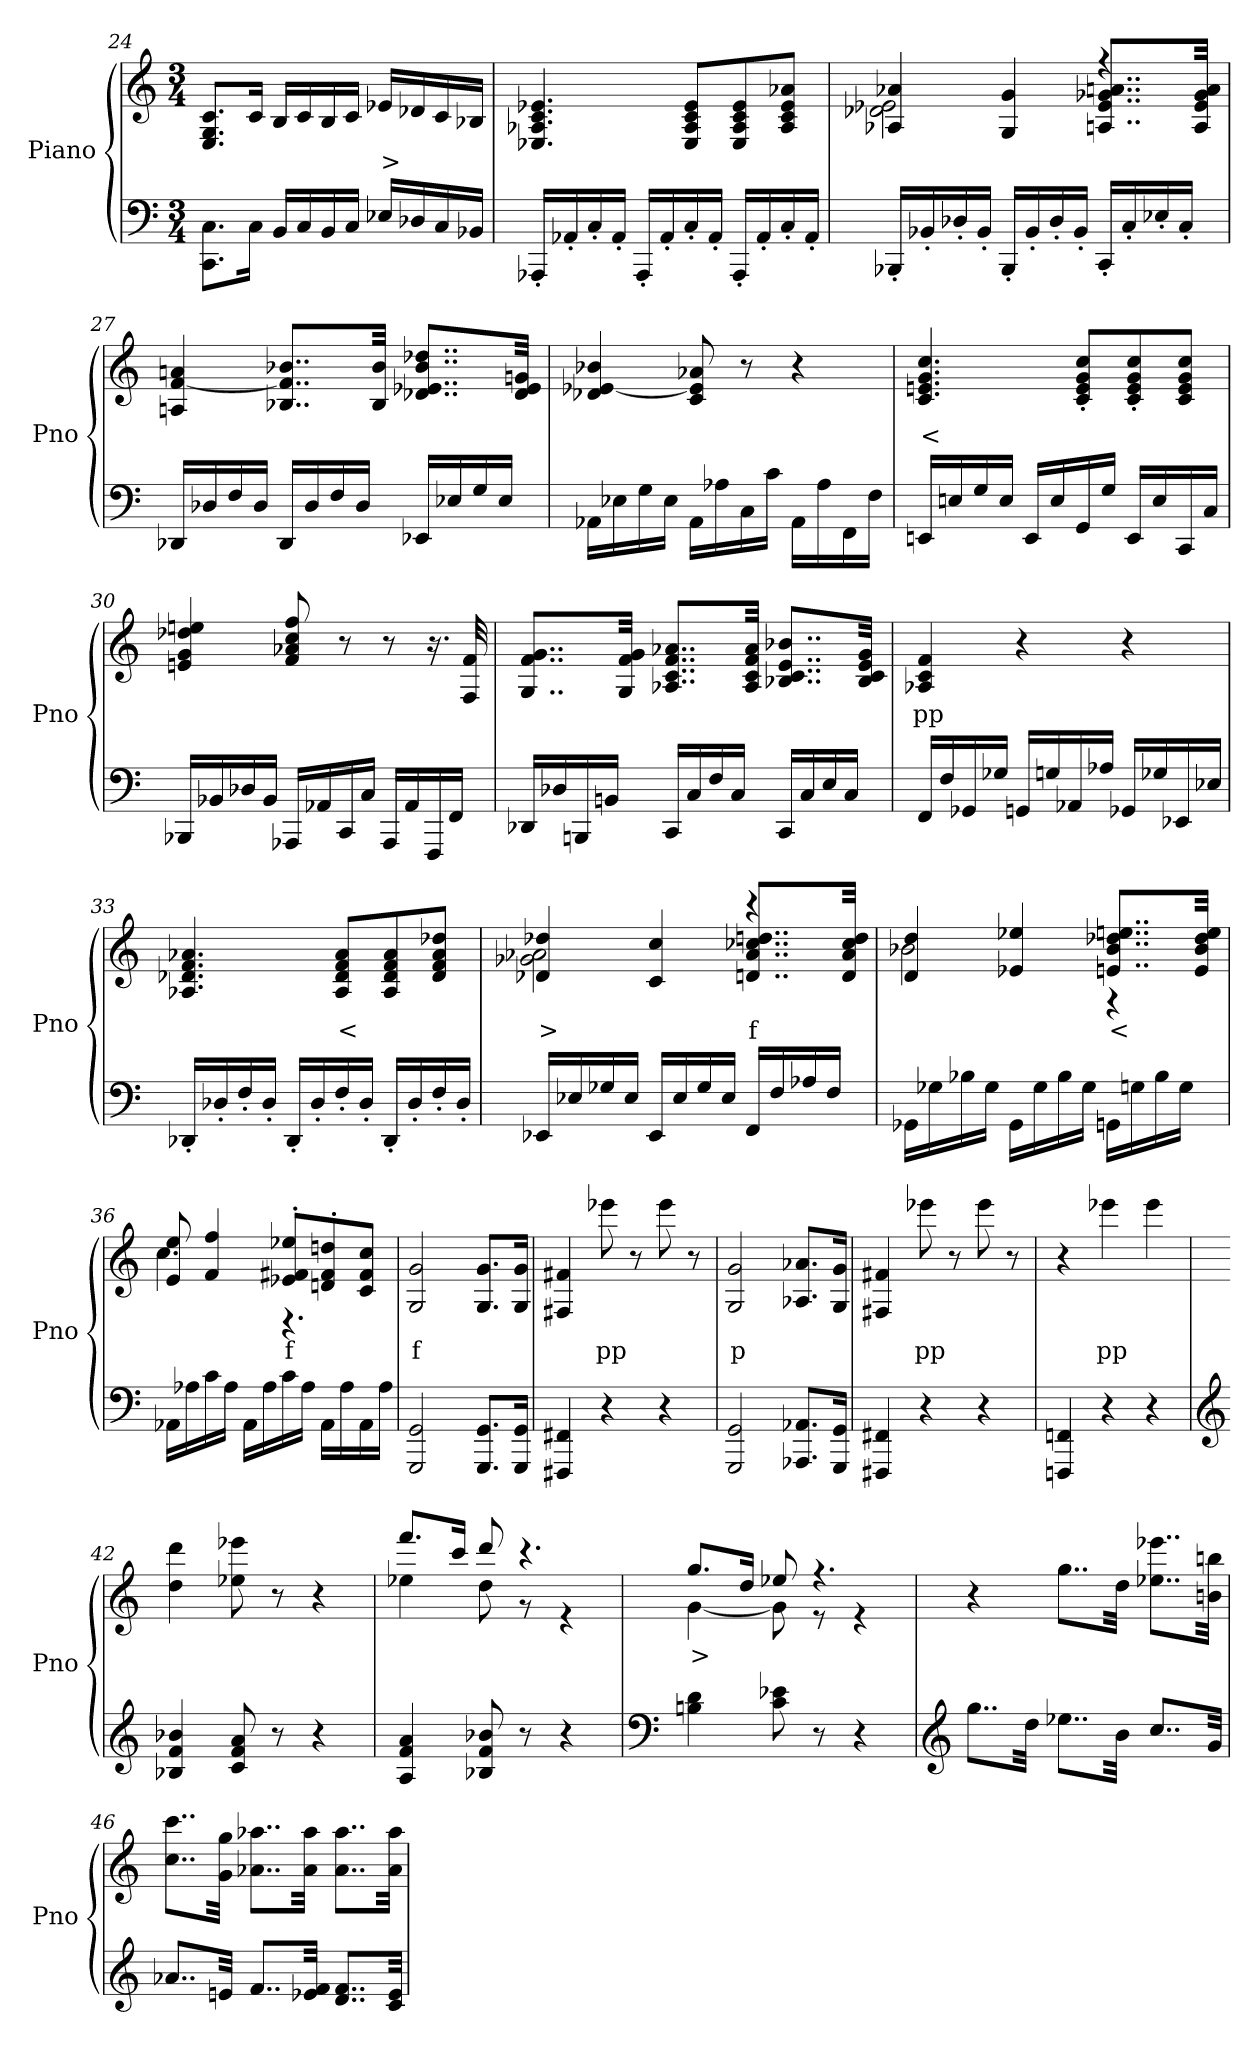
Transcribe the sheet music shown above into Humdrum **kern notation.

**kern	**kern	**text
*part2	*part1	*part1
*staff2	*staff1	*staff1
*I"Piano	*I"Piano	*
*I'Pno	*I'Pno	*
*clefF4	*clefG2	*
*k[]	*k[]	*
*M3/4	*M3/4	*
=24	=24	=24
8.CC\ 8.C\L	8.E/ 8.G/ 8.c/L	.
16C\Jk	16c/Jk	.
16BB/LL	16B/LL	.
16C/	16c/	.
16BB/	16B/	.
16C/JJ	16c/JJ	.
!	!	!LO:LY:b
16E-X/LL	16e-X/LL	>
16D-X/	16d-X/	.
16C/	16c/	.
16BB-X/JJ	16B-X/JJ	.
=25	=25	=25
16AAA-X'/LL	4.E-X/ 4.A-X/ 4.c/ 4.e-X/	.
16AA-X'/	.	.
16C'/	.	.
16AA-'/JJ	.	.
16AAA-'/LL	.	.
16AA-'/	.	.
16C'/	8E-/ 8A-/ 8c/ 8e-/L	.
16AA-'/JJ	.	.
16AAA-'/LL	8E-/ 8A-/ 8c/ 8e-/	.
16AA-'/	.	.
16C'/	8A-/ 8c/ 8e-/ 8a-X/J	.
16AA-'/JJ	.	.
!!LO:PB:g=z
=26	=26	=26
*	*^	*
16BBB-X'/LL	4A-X/ 4a-X/	2d-X\ 2e-X\	.
16BB-X'/	.	.	.
16D-X'/	.	.	.
16BB-'/JJ	.	.	.
16BBB-'/LL	4G/ 4g/	.	.
16BB-'/	.	.	.
16D-'/	.	.	.
16BB-'/JJ	.	.	.
16CC'/LL	4r	8..An/ 8..e-/ 8..g-X/ 8..an/L	.
16C'/	.	.	.
16E-X'/	.	.	.
16C'/JJ	.	.	.
.	.	32A/ 32e-/ 32g-/ 32a/Jkk	.
*	*v	*v	*
=27	=27	=27
16DD-X/LL	4An/ [4f/ 4an/	.
16D-X/	.	.
16F/	.	.
16D-/JJ	.	.
16DD-/LL	8..B-X/ 8..f/] 8..b-X/L	.
16D-/	.	.
16F/	.	.
16D-/JJ	.	.
.	32B-/ 32b-/Jkk	.
16EE-X/LL	8..d-X/ 8..e-X/ 8..b-/ 8..dd-X/L	.
16E-X/	.	.
16G/	.	.
16E-/JJ	.	.
.	32d-/ 32e-/ 32gn/Jkk	.
=28	=28	=28
16AA-X\LL	4d-X/ [4e-X/ 4b-X/	.
16E-X\	.	.
16G\	.	.
16E-\JJ	.	.
16AA-\LL	8c/ 8e-/] 8a-X/	.
16A-X\	.	.
16C\	8r	.
16c\JJ	.	.
16AA-\LL	4r	.
16A-\	.	.
16FF\	.	.
16F\JJ	.	.
=29	=29	=29
!	!	!LO:LY:b
16EEn/LL	4.c/ 4.en/ 4.g/ 4.cc/	<
16En/	.	.
16G/	.	.
16E/JJ	.	.
16EE/LL	.	.
16E/	.	.
16GG/	8c/' 8e/' 8g/' 8cc/'L	.
16G/JJ	.	.
16EE/LL	8c/' 8e/' 8g/' 8cc/'	.
16E/	.	.
16CC/	8c/ 8e/ 8g/ 8cc/J	.
16C/JJ	.	.
!!LO:LB:g=z
=30	=30	=30
16BBB-X/LL	4en/ 4g/ 4dd-X/ 4een/	.
16BB-X/	.	.
16D-X/	.	.
16BB-/JJ	.	.
16AAA-X/LL	8f/ 8a-X/ 8cc/ 8ff/	.
16AA-X/	.	.
16CC/	8r	.
16C/JJ	.	.
16AAA-/LL	8r	.
16AA-/	.	.
16FFF/	16.r	.
16FF/JJ	.	.
.	32F/ 32f/	.
=31	=31	=31
16DD-X/LL	8..G/ 8..f/ 8..g/L	.
16D-X/	.	.
16BBBn/	.	.
16BBn/JJ	.	.
.	32G/ 32f/ 32g/Jkk	.
16CC/LL	8..A-X/ 8..c/ 8..f/ 8..a-X/L	.
16C/	.	.
16F/	.	.
16C/JJ	.	.
.	32A-/ 32c/ 32f/ 32a-/Jkk	.
16CC/LL	8..B-X/ 8..c/ 8..e/ 8..b-X/L	.
16C/	.	.
16E/	.	.
16C/JJ	.	.
.	32B-/ 32c/ 32e/ 32g/Jkk	.
=32	=32	=32
!	!	!LO:LY:b
16FF/LL	4A-X/ 4c/ 4f/	pp
16F/	.	.
16GG-X/	.	.
16G-X/JJ	.	.
16GGn/LL	4r	.
16Gn/	.	.
16AA-X/	.	.
16A-X/JJ	.	.
16GG-X/LL	4r	.
16G-X/	.	.
16EE-X/	.	.
16E-X/JJ	.	.
!!LO:LB:g=z
=33	=33	=33
16DD-X'/LL	4.A-X/ 4.d-X/ 4.f/ 4.a-X/	.
16D-X'/	.	.
16F'/	.	.
16D-'/JJ	.	.
16DD-'/LL	.	.
16D-'/	.	.
!	!	!LO:LY:b
16F'/	8A-/ 8d-/ 8f/ 8a-/L	<
16D-'/JJ	.	.
16DD-'/LL	8A-/ 8d-/ 8f/ 8a-/	.
16D-'/	.	.
16F'/	8d-/ 8f/ 8a-/ 8dd-X/J	.
16D-'/JJ	.	.
=34	=34	=34
*	*^	*
!	!	!	!LO:LY:b
16EE-X/LL	4d-X/ 4dd-X/	2g-X\ 2a-X\	>
16E-X/	.	.	.
16G-X/	.	.	.
16E-/JJ	.	.	.
16EE-/LL	4c/ 4cc/	.	.
16E-/	.	.	.
16G-/	.	.	.
16E-/JJ	.	.	.
!	!	!	!LO:LY:b
16FF/LL	4r	8..dn/ 8..a-/ 8..cc-X/ 8..ddn/L	f
16F/	.	.	.
16A-X/	.	.	.
16F/JJ	.	.	.
.	.	32d/ 32a-/ 32cc-/ 32dd/Jkk	.
=35	=35	=35	=35
16GG-X\LL	4d/ 4dd/	2b-X\	.
16G-X\	.	.	.
16B-X\	.	.	.
16G-\JJ	.	.	.
16GG-\LL	4e-X/ 4ee-X/	.	.
16G-\	.	.	.
16B-\	.	.	.
16G-\JJ	.	.	.
!	!	!	!LO:LY:b
16GGn\LL	8..en/ 8..b-/ 8..dd-X/ 8..een/L	4r	<
16Gn\	.	.	.
16B-\	.	.	.
16G\JJ	.	.	.
.	32e/ 32b-/ 32dd-/ 32ee/Jkk	.	.
=36	=36	=36	=36
16AA-X\LL	8e/ 8ee/	4.cc\	.
16A-X\	.	.	.
16c\	4f/ 4ff/	.	.
16A-\JJ	.	.	.
16AA-\LL	.	.	.
16A-\	.	.	.
!	!	!	!LO:LY:b
16c\	8e-X/' 8f#X/' 8ee-X/'L	4.r	f
16A-\JJ	.	.	.
16AA-\LL	8dn/' 8f#/' 8ddn/'	.	.
16A-\	.	.	.
16AA-\	8c/ 8f#/ 8cc/J	.	.
16A-\JJ	.	.	.
*	*v	*v	*
!!LO:LB:g=z
=37	=37	=37
!	!	!LO:LY:b
2GGG/ 2GG/	2G/ 2g/	f
8.GGG/ 8.GG/L	8.G/ 8.g/L	.
16GGG/ 16GG/Jk	16G/ 16g/Jk	.
=38	=38	=38
4FFF#X/ 4FF#X/	4F#X/ 4f#X/	.
!	!	!LO:LY:b
4r	8eee-X\	pp
.	8r	.
4r	8eee-\	.
.	8r	.
=39	=39	=39
!	!	!LO:LY:b
2GGG/ 2GG/	2G/ 2g/	p
8.AAA-X/ 8.AA-X/L	8.A-X/ 8.a-X/L	.
16GGG/ 16GG/Jk	16G/ 16g/Jk	.
=40	=40	=40
4FFF#X/ 4FF#X/	4F#X/ 4f#X/	.
!	!	!LO:LY:b
4r	8eee-X\	pp
.	8r	.
4r	8eee-\	.
.	8r	.
=41	=41	=41
!	!	!LO:LY:b
4FFFn/ 4FFn/	4r	pp
!	!	!LO:LY:b
4r	4eee-X\	pp
4r	4eee-\	.
=42	=42	=42
*clefG2	*	*
4B-X/ 4f/ 4b-X/	4dd\ 4ddd\	.
8c/ 8f/ 8a/	8ee-X\ 8eee-X\	.
8r	8r	.
4r	4r	.
=43	=43	=43
*	*^	*
4A/ 4f/ 4a/	8.fff/L	4ee-X\	.
.	16ccc/Jk	.	.
8B-X/ 8f/ 8b-X/	8ddd/	8dd\	.
8r	4.r	8r	.
4r	.	4r	.
!!LO:LB:g=z	!!
=44	=44	=44	=44
*clefF4	*	*	*
!	!	!	!LO:LY:b
4Bn\ 4d\	8.gg/L	[4g\	>
.	16dd/Jk	.	.
8c\ 8e-X\	8ee-X/	8g\]	.
8r	4.r	8r	.
4r	.	4r	.
*	*v	*v	*
=45	=45	=45
*clefG2	*	*
8..gg\L	4r	.
32dd\Jkk	.	.
8..ee-X\L	8..gg\L	.
32b\Jkk	32dd\Jkk	.
8..cc/L	8..ee-X\ 8..eee-X\L	.
32g/Jkk	32bn\ 32bbn\Jkk	.
=46	=46	=46
8..a-X/L	8..cc\ 8..ccc\L	.
32en/Jkk	32g\ 32gg\Jkk	.
8..f/L	8..a-X\ 8..aa-X\L	.
32e-X/ 32f/Jkk	32a-\ 32aa-\Jkk	.
8..d/ 8..f/L	8..a-\ 8..aa-\L	.
32c/ 32e-/Jkk	32a-\ 32aa-\Jkk	.
=	=	=
*-	*-	*-
